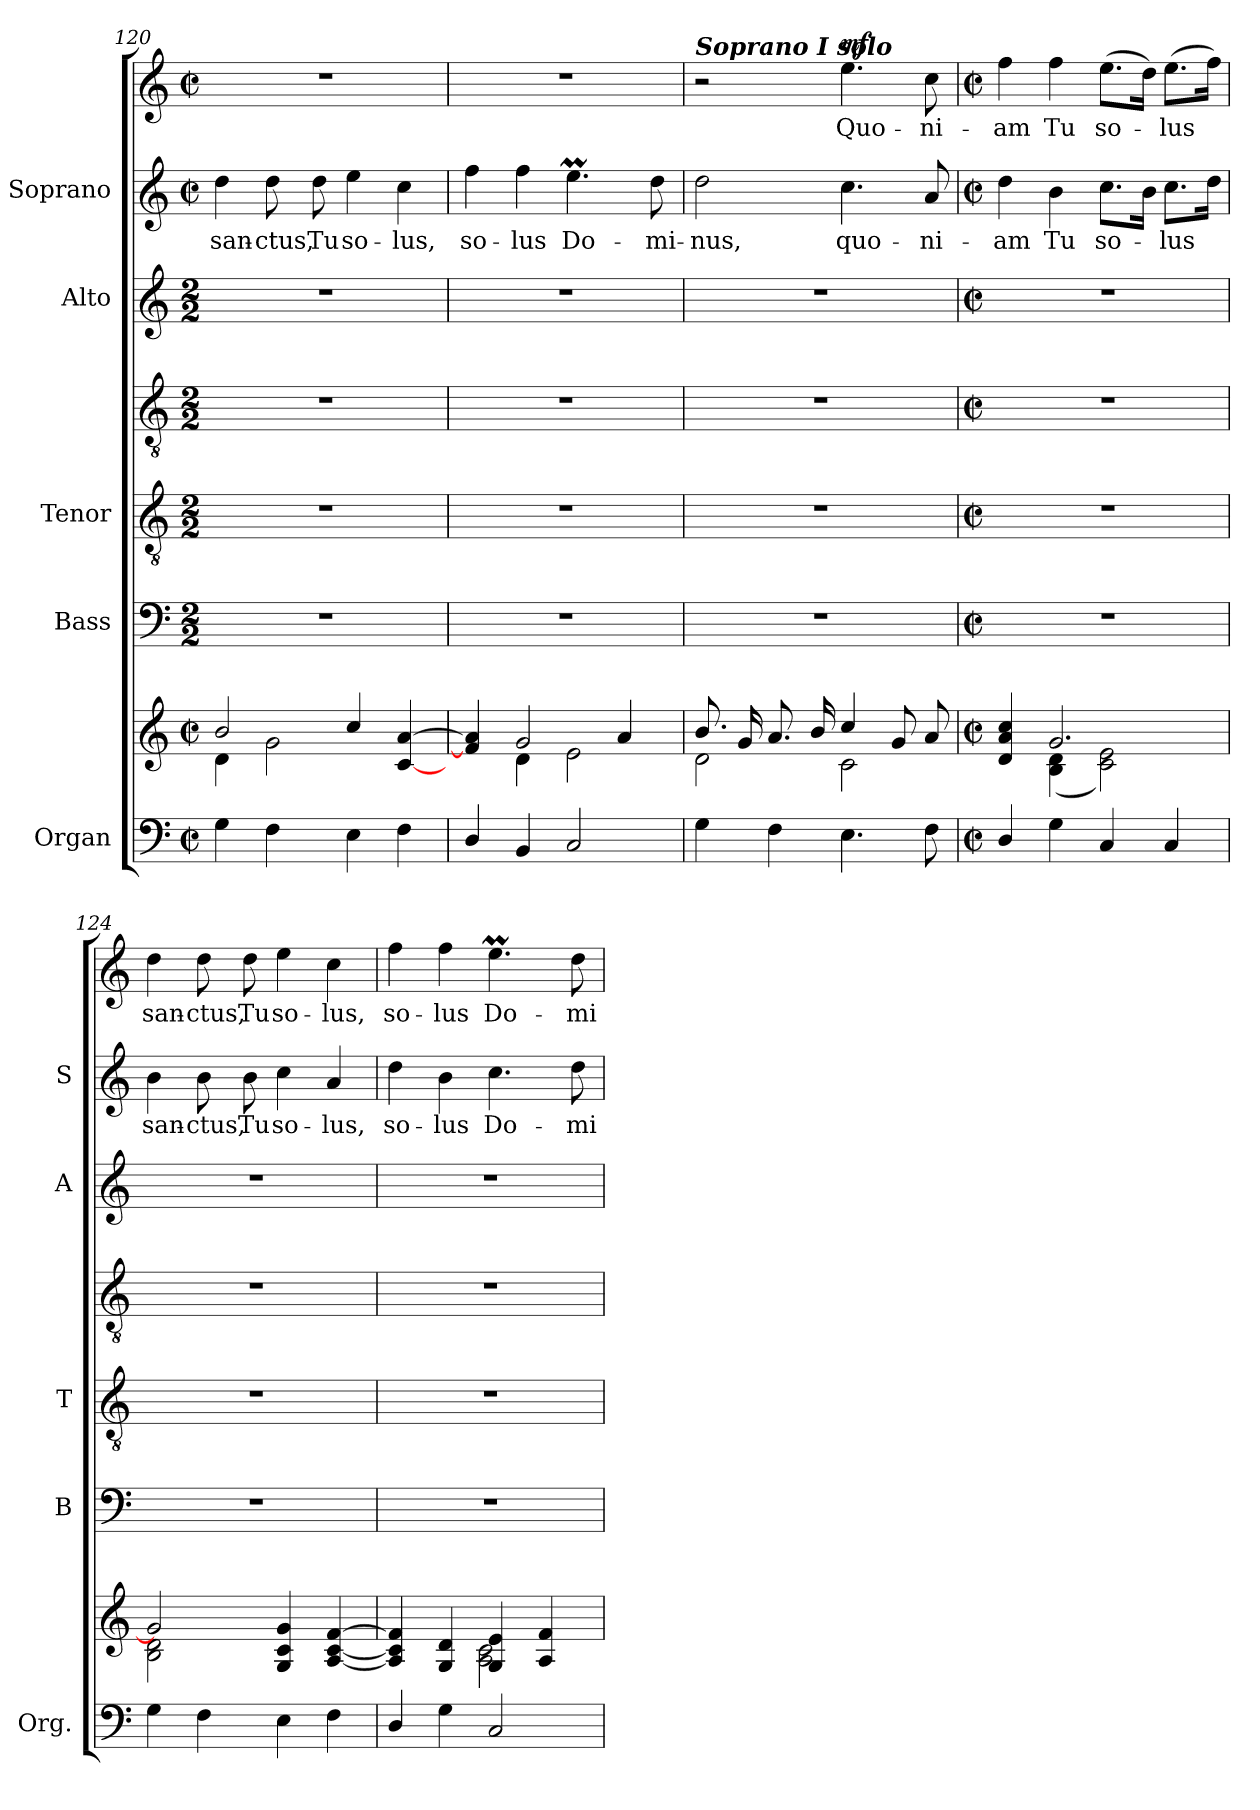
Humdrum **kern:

**kern	**kern	**kern	**kern	**kern	**kern	**kern	**text	**kern	**text	**dynam
*part5	*part5	*part4	*part3	*part3	*part2	*part1	*part1	*part1	*part1	*part1
*staff8	*staff7	*staff6	*staff5	*staff4	*staff3	*staff2	*staff2	*staff1	*staff1	*staff1/2
*I"Organ	*	*I"Bass	*I"Tenor	*	*I"Alto	*I"Soprano	*	*	*	*
*I'Org.	*	*I'B	*I'T	*	*I'A	*I'S	*	*	*	*
*clefF4	*clefG2	*clefF4	*clefGv2	*clefGv2	*clefG2	*clefG2	*	*clefG2	*	*
*k[]	*k[]	*k[]	*k[]	*k[]	*k[]	*k[]	*	*k[]	*	*
*C:	*C:	*C:	*C:	*C:	*C:	*C:	*	*C:	*	*
*M2/2	*M2/2	*M2/2	*M2/2	*M2/2	*M2/2	*M2/2	*	*M2/2	*	*
*met(c|)	*met(c|)	*	*	*	*	*met(c|)	*	*met(c|)	*	*
=120	=120	=120	=120	=120	=120	=120	=120	=120	=120	=120
*	*^	*	*	*	*	*	*	*	*	*
!	!	!	!	!	!	!	!	!LO:LY:b	!	!	!
4G	2b/	4d\	1r	1r	1r	1r	4dd	san-	1r	.	.
!	!	!	!	!	!	!	!	!LO:LY:b	!	!	!
4F	.	2g\	.	.	.	.	8dd	-ctus,	.	.	.
!	!	!	!	!	!	!	!	!LO:LY:b	!	!	!
.	.	.	.	.	.	.	8dd	Tu	.	.	.
!	!	!	!	!	!	!	!	!LO:LY:b	!	!	!
4E	4cc/	.	.	.	.	.	4ee	so-	.	.	.
!	!	!	!	!	!	!	!	!LO:LY:b	!	!	!
4F	[4c/ [4a/	4ryy	.	.	.	.	4cc	-lus,	.	.	.
=121	=121	=121	=121	=121	=121	=121	=121	=121	=121	=121	=121
!	!	!	!	!	!	!	!	!LO:LY:b	!	!	!
4D/	4f/] 4a/]	4ryy	1r	1r	1r	1r	4ff	so-	1r	.	.
!	!	!	!	!	!	!	!	!LO:LY:b	!	!	!
4BB	2g/	4d\	.	.	.	.	4ff	-lus	.	.	.
!	!	!	!	!	!	!	!	!LO:LY:b	!	!	!
2C	.	2e\	.	.	.	.	4.eem	Do-	.	.	.
.	4a/	.	.	.	.	.	.	.	.	.	.
!	!	!	!	!	!	!	!	!LO:LY:b	!	!	!
.	.	.	.	.	.	.	8dd	-mi-	.	.	.
=122	=122	=122	=122	=122	=122	=122	=122	=122	=122	=122	=122
!	!	!	!	!	!	!	!	!	!LO:TX:a:Bi:t=Soprano I solo	!	!
!	!	!	!	!	!	!	!	!LO:LY:b	!	!	!
4G	8.b/L	2d\	1r	1r	1r	1r	2dd	-nus,	2r	.	.
.	16g/L	.	.	.	.	.	.	.	.	.	.
4F	8.a/	.	.	.	.	.	.	.	.	.	.
.	16b/J	.	.	.	.	.	.	.	.	.	.
!	!	!	!	!	!	!	!	!LO:LY:b	!	!LO:LY:b	!LO:DY:b
4.E	4cc/	2c\	.	.	.	.	4.cc	quo-	4.ee	-Quo-	mf
.	8g/L	.	.	.	.	.	.	.	.	.	.
!	!	!	!	!	!	!	!	!LO:LY:b	!	!LO:LY:b	!
8F	8a/J	.	.	.	.	.	8a	-ni-	8cc	-ni-	.
!!LO:LB:g=z
=123	=123	=123	=123	=123	=123	=123	=123	=123	=123	=123	=123
*M2/2	*M2/2	*	*M2/2	*M2/2	*M2/2	*M2/2	*M2/2	*	*M2/2	*	*
*met(c|)	*met(c|)	*	*met(c|)	*met(c|)	*met(c|)	*met(c|)	*met(c|)	*	*met(c|)	*	*
!	!	!	!	!	!	!	!	!LO:LY:b	!	!LO:LY:b	!
4D/	4d/ 4a/ 4cc/	4ryy	1r	1r	1r	1r	4dd	am	4ff	-am	.
!	!	!	!	!	!	!	!	!LO:LY:b	!	!LO:LY:b	!
4G	2.g/	(<4B\ 4d\	.	.	.	.	4b	Tu	4ff	Tu	.
!	!	!	!	!	!	!	!	!LO:LY:b	!	!LO:LY:b	!
4C	.	2c\ 2e\)	.	.	.	.	8.ccL	so-	(>8.eeL	so-	.
.	.	.	.	.	.	.	16bJ	.	16ddJ)	.	.
!	!	!	!	!	!	!	!	!LO:LY:b	!	!LO:LY:b	!
4C	.	.	.	.	.	.	8.ccL	lus	(>8.eeL	lus	.
.	.	.	.	.	.	.	16ddJ	.	16ffJ)	.	.
=124	=124	=124	=124	=124	=124	=124	=124	=124	=124	=124	=124
!	!	!	!	!	!	!	!	!LO:LY:b	!	!LO:LY:b	!
4G	2g/]	2B\ 2d\	1r	1r	1r	1r	4b	san-	4dd	san-	.
!	!	!	!	!	!	!	!	!LO:LY:b	!	!LO:LY:b	!
4F	.	.	.	.	.	.	8b	-ctus,	8dd	-ctus,	.
!	!	!	!	!	!	!	!	!LO:LY:b	!	!LO:LY:b	!
.	.	.	.	.	.	.	8b	Tu	8dd	Tu	.
!	!	!	!	!	!	!	!	!LO:LY:b	!	!LO:LY:b	!
4E	4G/ 4c/ 4g/	2ryy	.	.	.	.	4cc	so-	4ee	so-	.
!	!	!	!	!	!	!	!	!LO:LY:b	!	!LO:LY:b	!
4F	[4A/ [4c/ [4f/	.	.	.	.	.	4a	-lus,	4cc	-lus,	.
=125	=125	=125	=125	=125	=125	=125	=125	=125	=125	=125	=125
!	!	!	!	!	!	!	!	!LO:LY:b	!	!LO:LY:b	!
4D/	4A/] 4c/] 4f/]	2ryy	1r	1r	1r	1r	4dd	-so-	4ff	so-	.
!	!	!	!	!	!	!	!	!LO:LY:b	!	!LO:LY:b	!
4G	4G/ 4d/	.	.	.	.	.	4b	-lus	4ff	-lus	.
!	!	!	!	!	!	!	!	!LO:LY:b	!	!LO:LY:b	!
2C	4G/ 4e/	2A\ 2c\	.	.	.	.	4.cc	Do-	4.eem	Do-	.
.	4A/ 4f/	.	.	.	.	.	.	.	.	.	.
!	!	!	!	!	!	!	!	!LO:LY:b	!	!LO:LY:b	!
.	.	.	.	.	.	.	8dd	-mi-	8dd	-mi-	.
*	*v	*v	*	*	*	*	*	*	*	*	*
=	=	=	=	=	=	=	=	=	=	=
*-	*-	*-	*-	*-	*-	*-	*-	*-	*-	*-
